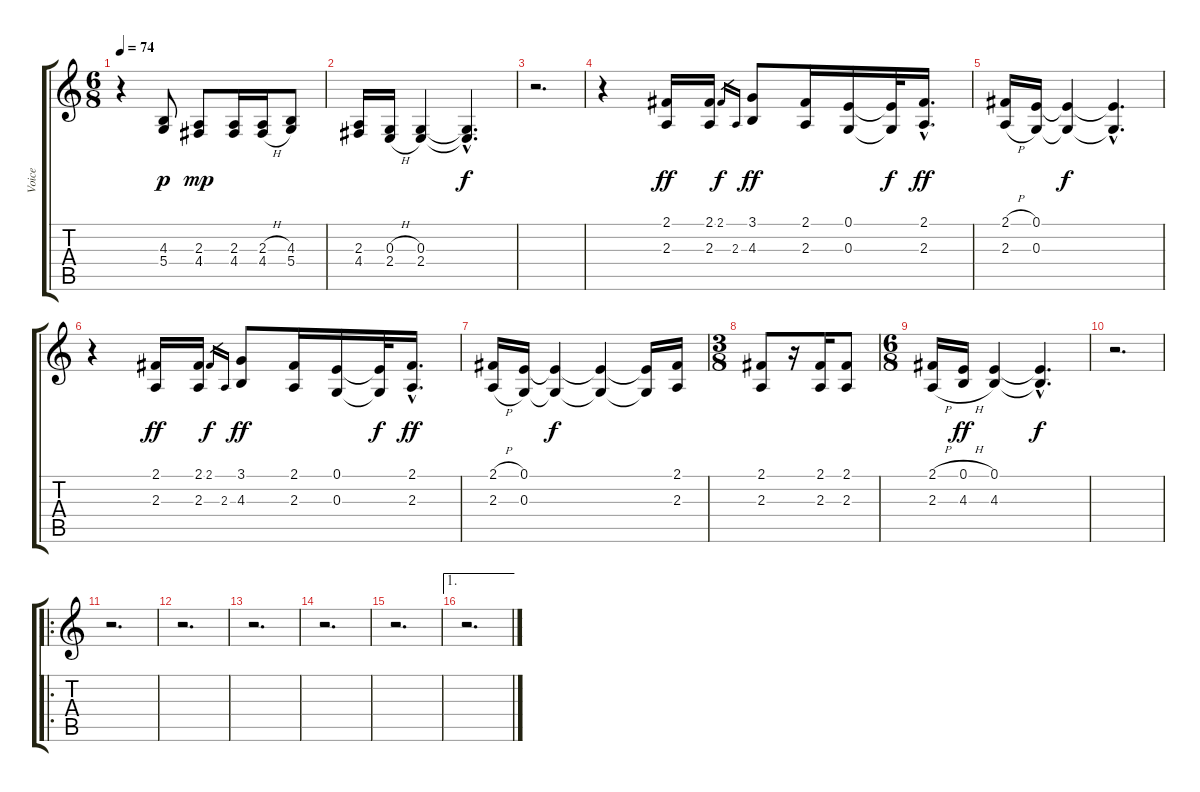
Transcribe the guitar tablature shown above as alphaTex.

\track ("Voice" "Voice") {instrument cello}
\staff {score tabs}
\tuning (E4 B3 G3 D3 A2 E2) {hide}
\ts (6 8)
\tempo 74
\clef g2
\ks c
r.4{dy f} (4.3 5.4).8{dy p} (2.3 4.4).8{dy mp} (2.3 4.4).16 (2.3{h} 4.4{h}).16 (4.3 5.4).8 |
(2.3 4.4).16 (0.3{h} 2.4{h}).16 (0.3 2.4).4 (0.3{hac t} 2.4{hac t}).4{d dy f} |
r.2{d} |
r.4 (2.1 2.3).16{dy ff} (2.1 2.3).16 2.1.16{gr dy f} 2.3.16{gr} (3.1 4.3).8{dy ff} (2.1 2.3).16 (0.1 0.3).16 (0.1{t} 0.3{t}).32{dy f} (2.1{hac} 2.3{hac}).16{d dy ff} |
(2.1{h} 2.3{h}).16 (0.1 0.3).16 (0.1{t} 0.3{t}).4{dy f} (0.1{hac t} 0.3{hac t}).4{d} |
r.4 (2.1 2.3).16{dy ff} (2.1 2.3).16 2.1.16{gr dy f} 2.3.16{gr} (3.1 4.3).8{dy ff} (2.1 2.3).16 (0.1 0.3).16 (0.1{t} 0.3{t}).32{dy f} (2.1{hac} 2.3{hac}).16{d dy ff} |
(2.1{h} 2.3{h}).16 (0.1 0.3).16 (0.1{t} 0.3{t}).4{dy f} (0.1{t} 0.3{t}).4 (0.1{t} 0.3{t}).16 (2.1 2.3).16 |
\ts (3 8)
(2.1 2.3).8 r.16 (2.1 2.3).16 (2.1 2.3).8 |
\ts (6 8)
(2.1{h} 2.3{h}).16 (0.1{h} 4.3{h}).16{dy ff} (0.1 4.3).4 (0.1{hac t} 4.3{hac t}).4{d dy f} |
r.2{d} |
\ro
r.2{d} |
r.2{d} |
r.2{d} |
r.2{d} |
r.2{d} |
\ae 1
r.2{d}
